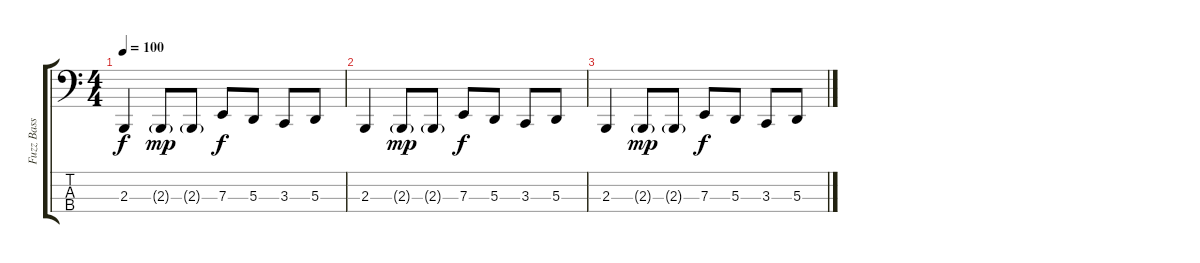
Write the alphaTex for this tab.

\track ("Fuzz Bass" "Fuzz Bass") {instrument lead8bassandlead}
\staff {score tabs}
\tuning (G2 D2 A1 E1) {hide}
\ts (4 4)
\tempo 100
\clef f4
\ks c
2.3.4{dy f} 2.3{g}.8{dy mp} 2.3{g}.8 7.3.8{dy f} 5.3.8 3.3.8 5.3.8 |
2.3.4 2.3{g}.8{dy mp} 2.3{g}.8 7.3.8{dy f} 5.3.8 3.3.8 5.3.8 |
2.3.4 2.3{g}.8{dy mp} 2.3{g}.8 7.3.8{dy f} 5.3.8 3.3.8 5.3.8
